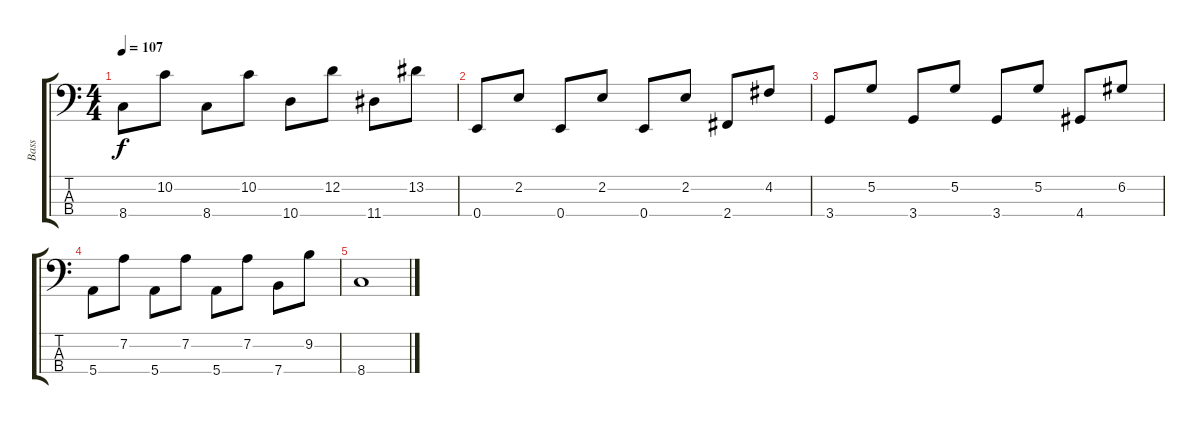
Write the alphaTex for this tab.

\track ("Bass" "Bass") {instrument slapbass1}
\staff {score tabs}
\tuning (G2 D2 A1 E1) {hide}
\ts (4 4)
\tempo 107
\clef f4
\ks c
8.4.8{dy f} 10.2.8 8.4.8 10.2.8 10.4.8 12.2.8 11.4.8 13.2.8 |
0.4.8 2.2.8 0.4.8 2.2.8 0.4.8 2.2.8 2.4.8 4.2.8 |
3.4.8 5.2.8 3.4.8 5.2.8 3.4.8 5.2.8 4.4.8 6.2.8 |
5.4.8 7.2.8 5.4.8 7.2.8 5.4.8 7.2.8 7.4.8 9.2.8 |
8.4.1
